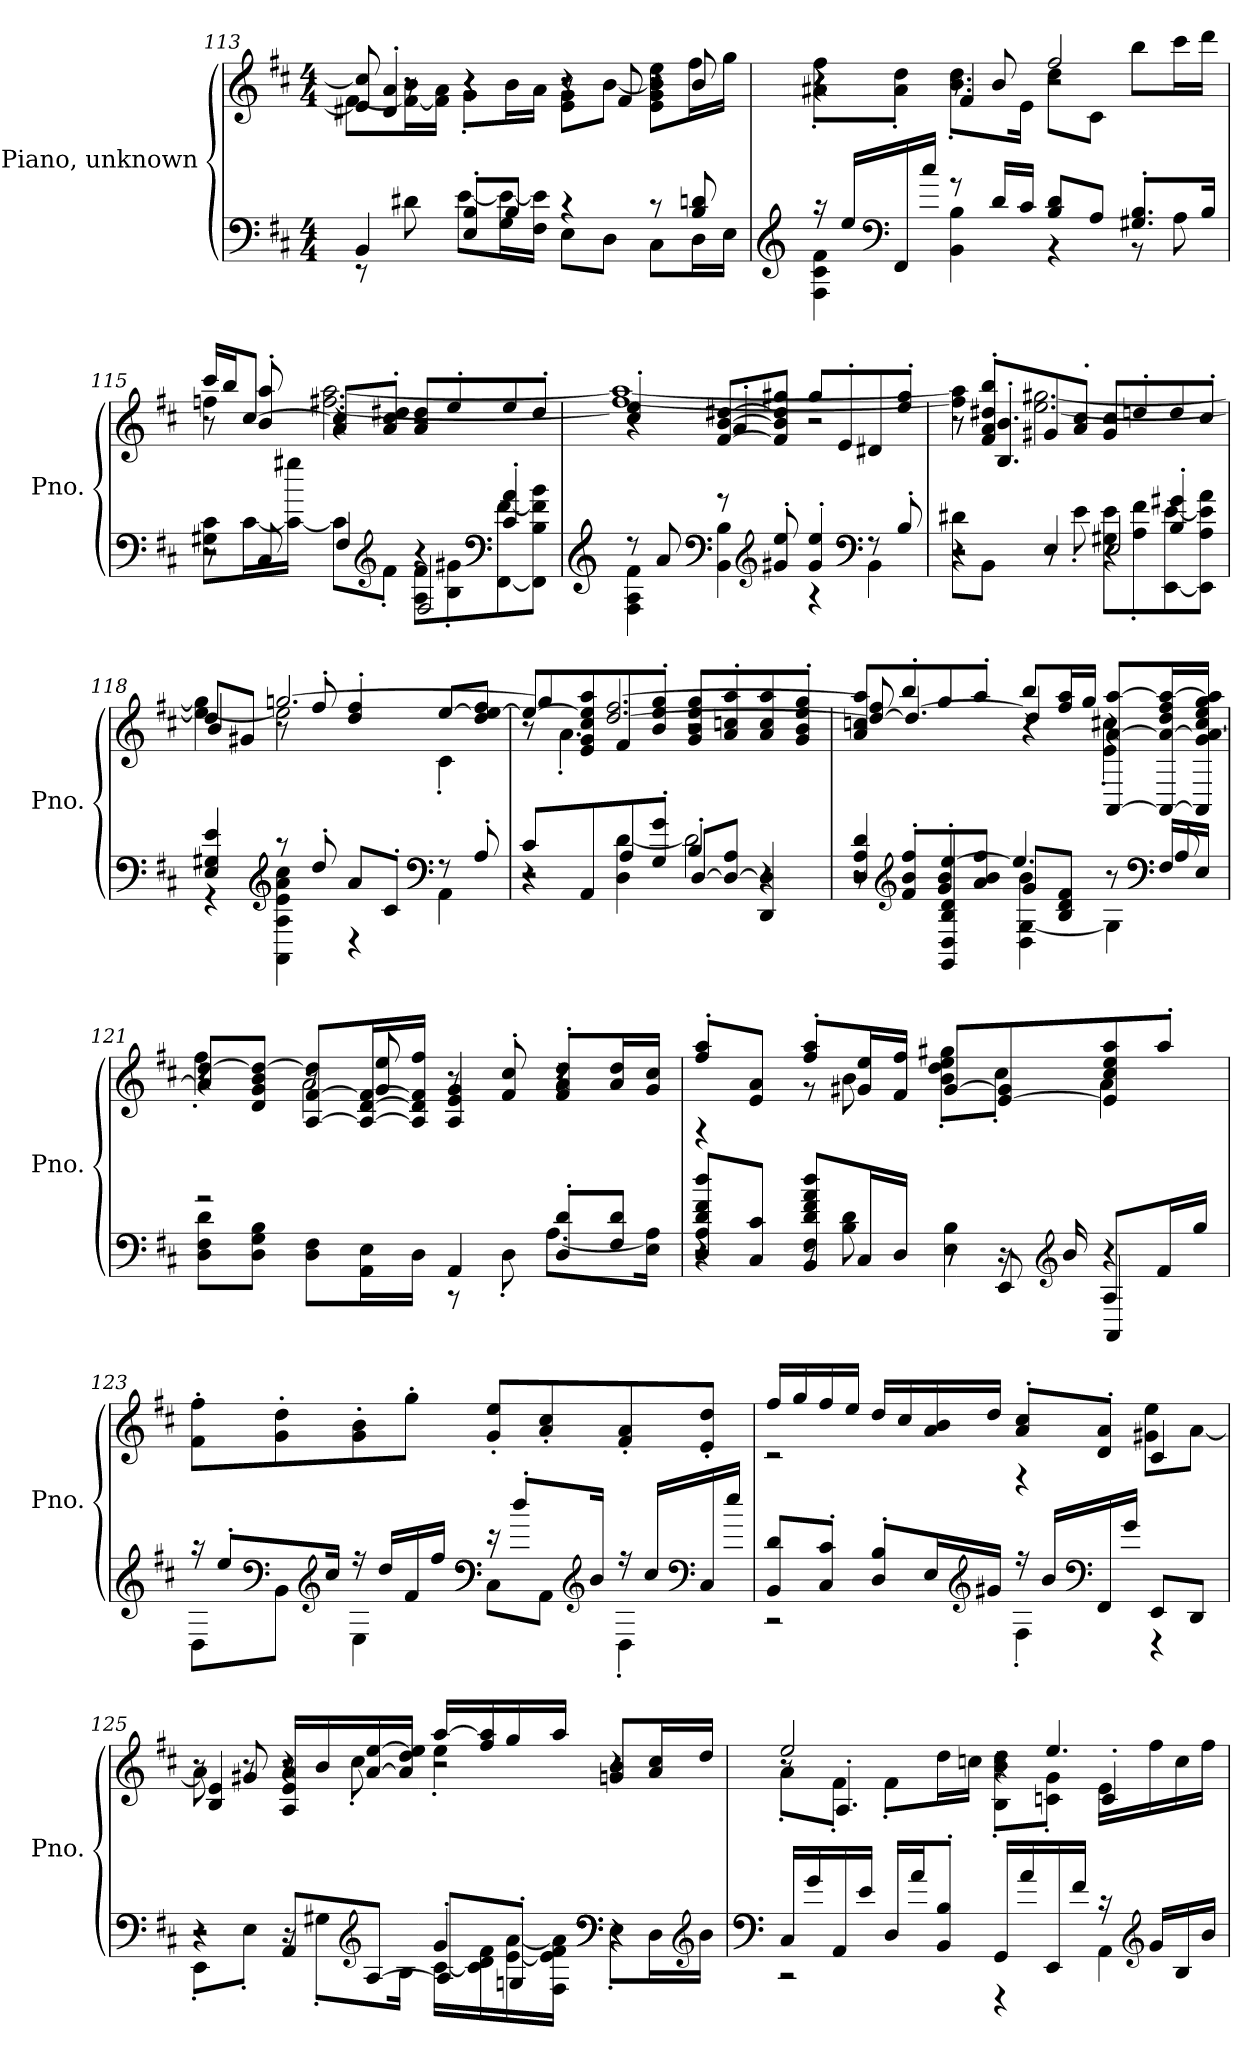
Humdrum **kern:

**kern	**kern
*part1	*part1
*staff2	*staff1
*I"Piano, unknown	*
*I'Pno.	*
*clefF4	*clefG2
*k[f#c#]	*k[f#c#]
*M4/4	*M4/4
=113	=113
*^	*^
*	*	*	*^
4BB/	8r	8e/] 8cc/]	[8f#\L	4d#X/' 4a/'
.	8d#X\	8r	16f#\_ 16b\L	.
.	.	.	16f#\] 16a\JJ	.
8E/' 8B/'L	[8e\L	4r	8g'\L	4r
8B/J	16G\ 16e\_L	.	16b\L	.
.	16F#\ 16e\]JJ	.	16a\JJ	.
4r	8E\L	4r	8e\ 8g\L	8r
.	8D\J	.	[8b\J	8f#/
8r	8C#\L	8r	8e\ 8g\ 8b\] 8ee\L	4r
8B/ 8dn/	16D\L	8b/	16ff#\L	.
.	16E\JJ	.	16gg\JJ	.
!!LO:LB:g=z	!!	!!
=114	=114	=114	=114	=114
*clefG2	*	*	*	*
16r	4F#\ 4c#\ 4f#\	4r	8a#X\' 8ff#\'L	4r
16ee/LL	.	.	.	.
*clefF4	*	*	*	*
16FF#/	.	.	8a#\' 8dd\'J	.
16cc#/JJ	.	.	.	.
8r	4BB\ 4B\	8r	8.b\' 8.dd\'L	4f#/
16d/LL	.	8b/	.	.
16c#/JJ	.	.	16e\Jk	.
8B/ 8d/L	4r	2ff#/	8dd\L	2r
8A/J	.	.	8c#\J	.
8.G#X/' 8.B/'L	8r	.	8bb\L	.
.	8A\	.	16ccc#\L	.
16B/Jk	.	.	16ddd\JJ	.
=115	=115	=115	=115	=115
*	*^	*	*	*
2r	8G#X\ 8c#\L	8r	16ccc#/LL	4ffn\	8r
.	.	.	16bb/J	.	.
.	[16c#\L	8C#/	[8cc#/J	.	8b/' 8aa/'
.	16c#\_ 16gg#X\JJ	.	.	.	.
.	8c#\L]	4F#/	8a/ 8cc#/]L	[2.ff#X\ [2.aa\	4r
*clefG2	*	*	*	*	*
.	8f#'\J	.	8a/' 8cc#/' 8dd#X/'J	.	.
4r	8A\ 8f#\L	2F#/	8a/ 8dd#/L	.	2r
.	8B\' 8g#X\'	.	8ee'/	.	.
*clefF4	*	*	*	*	*
4c#/' 4a/'	[8FF#\ [8f#\	.	8ee/	.	.
.	8FF#\] 8B\ 8f#\] 8b\J	.	8dd#'/J	.	.
*v	*v	*v	*	*	*
!!LO:PB:g=z	!!	!!
=116	=116	=116	=116
*clefG2	*	*	*
*^	*	*	*
8r	4F#\ 4A\ 4f#\	4cc#/' 4ee/'	1ff#_ 1aa_	4r
8a/	.	.	.	.
*clefF4	*	*	*	*
8r	4BB\ 4B\	[8f#/ [8b/ [8dd#X/L	.	4a'/
*clefG2	*	*	*	*
8g#X/' 8ee/'	.	8f#/] 8b/] 8dd#/] 8gg#X/J	.	.
4g#/' 4ee/'	4r	8gg#/L	.	2r
.	.	8e'/	.	.
*clefF4	*	*	*	*
8r	4BB\	8d#X/	.	.
8B'/	.	8ee/' 8gg#/'J	.	.
=117	=117	=117	=117	=117
*	*^	*	*	*
2r	8d#X\L	4r	8r	4ff#\] 4aa\]	8r
.	8BB\J	.	8f#/' 8a/' 8dd#X/' 8bb/'L	.	4.B/' 4.b/'
.	8r	4E/	8g#X/	[2.ee\ [2.gg#X\	.
.	8e'\	.	8a/' 8cc#/'J	.	.
4r	8G#X\ 8e\L	2E/	8g#/ 8cc#/L	.	2r
.	8A\' 8f#\'	.	8ddn'/	.	.
4B/' 4g#X/'	[8EE\ [8e\	.	8dd/	.	.
.	8EE\] 8A\ 8e\] 8a\J	.	8cc#'/J	.	.
*	*v	*v	*	*	*
!!LO:LB:g=z	!!	!!
=118	=118	=118	=118	=118
4E/ 4G#X/ 4e/	4r	8dd/L	4ee\_ 4gg#\]	4b/
.	.	8g#X/J	.	.
*clefG2	*	*	*	*
8r	4AA\ 4A\ 4e\ 4a\ 4cc#\	8r	2ee\]	[2.ggn/
8dd'/	.	8ff#'/	.	.
8a/L	4r	4dd/' 4ff#/'	.	.
8c#'/J	.	.	.	.
*clefF4	*	*	*	*
8r	4AA\	[8ee/L	4c#'\	.
8A'/	.	8dd/ 8ee/_ 8ff#/J	.	.
=119	=119	=119	=119	=119
*	*^	*	*	*
2r	4r	8c#/L	8ee/L_	8r	4gg/]
.	.	8AA/	8e/ 8g/ 8cc#/ 8ee/] 8aa/	4.a'\	.
.	4D\ [4d\	8A/	8f#/	.	[2.dd/ [2.ff#/
.	.	8G/' 8g/'J	8b/' 8ee/' 8gg/'J	.	.
4B'/	2d\]	[8D/L	8g/ 8b/ 8ee/ 8gg/L	2r	.
.	.	8D/_ 8A/J	8a/' 8ccn/' 8aa/'	.	.
4r	.	4DD/ 4D/]	8a/ 8cc/ 8aa/	.	.
.	.	.	8g/' 8b/' 8ee/' 8gg/'J	.	.
!!LO:LB:g=z	!!	!!
=120	=120	=120	=120	=120	=120
8r	2r	4D/ 4A/ 4d/	8a/ 8ccn/ 8aa/L	2r	8dd/_ 8ff#/]
*clefG2	*	*	*	*	*
8f#/' 8b/' 8ff#/'L	.	.	8bb'/	.	4.dd/_
8g/' 8b/'	.	4GG/ 4D/ 4B/ 4d/ [4ee/	8gg/	.	.
8a/ 8b/ 8ff#/J	.	.	8aa'/J	.	.
8g/L	4D\ [4G\ 4b\	4.ee/]	8bb/L	4r	4dd/]
8B/ 8d/ 8f#/J	.	.	16ff#/ 16aa/L	.	.
.	.	.	16gg/JJ	.	.
8r	4G\]	.	[8AA/ [8a/ [8aa/L	4e\' 4cc#X\'	4r
*clefF4	*	*	*	*	*
16F#/LL	.	8A/	16AA/_ 16a/_ 16dd/ 16ff#/ 16aa/_L	.	.
16E/JJ	.	.	16AA/] 16g/ 16a/_ 16cc#/ 16ee/ 16gg/ 16aa/]JJ	.	.
*	*v	*v	*	*	*
=121	=121	=121	=121	=121
2r	8D\ 8F#\ 8d\L	8a/] [8dd/L	4ff#'\	4r
.	8D\ 8G\ 8B\J	8d/ 8g/ 8b/ 8dd/_J	.	.
.	8D\ 8F#\L	[8A/ [8f#/ 8dd/]L	2a\	8r
.	16AA\ 16E\L	16A/_ [16d/ 16f#/_L	.	8g/' 8ee/'
.	16D\JJ	16A/] 16d/] 16f#/] 16ff#/JJ	.	.
4AA/	8r	8r	.	4A/ 4e/ 4g/
.	8D'\	8f#/' 8cc#/'	.	.
8D/' 8d/'L	[8.A\L	8f#/' 8a/' 8dd/'L	4r	4r
8F#/ 8d/J	.	16a/ 16dd/L	.	.
.	16E\ 16A\]Jk	16g/ 16cc#/JJ	.	.
*	*	*	*v	*v
!!LO:LB:g=z
=122	=122	=122	=122
*	*^	*	*
8D/ 8A/ 8d/ 8f#/ 8dd/L	4r	2r	8ff#/' 8aa/'L	4r
8C#/ 8c#/J	.	.	8e/ 8a/J	.
8BB/ 8F#/ 8d/ 8f#/ 8a/ 8dd/L	8r	.	8ff#/' 8aa/'L	8r
16C#/L	8B\ 8d\	.	16g#X/ 16ee/L	8b\
16D/JJ	.	.	16f#/ 16ff#/JJ	.
8r	4E\ 4B\	8r	[8g#/L	8b\' 8dd\' 8ee\' 8gg#X\'L
16r	.	8EE/	[8e/ 8g#/]	8cc#'\J
*clefG2	*	*	*	*
16b/	.	.	.	.
8A/L	4r	4AA/	8e/] 8cc#/ 8ee/ 8aa/	4a\
16f#/L	.	.	8aa'/J	.
16gg/JJ	.	.	.	.
*	*v	*v	*	*
*	*	*v	*v
=123	=123	=123
16r	8D\L	8f#\' 8ff#\'L
8ee'/L	.	.
*clefF4	*	*
.	8BB\J	8g\' 8dd\'
*clefG2	*	*
16cc#/Jk	.	.
16r	4E\	8g\' 8b\'
16dd/LL	.	.
16f#/	.	8gg'\J
16ff#/JJ	.	.
*clefF4	*	*
16r	8C#\L	8g/' 8ee/'L
8dd'/L	.	.
.	8AA\J	8a/' 8cc#/'
*clefG2	*	*
16b/Jk	.	.
16r	4D'\	8f#/' 8a/'
16cc#/LL	.	.
*clefF4	*	*
16C#/	.	8e/' 8dd/'J
16ee/JJ	.	.
!!LO:LB:g=z
=124	=124	=124
*	*	*^
8BB/ 8d/L	2r	16ff#/LL	2r
.	.	16gg/	.
8C#/' 8c#/'J	.	16ff#/	.
.	.	16ee/JJ	.
8D/' 8B/'L	.	16dd/LL	.
.	.	16cc#/	.
16E/L	.	16a/ 16b/	.
*clefG2	*	*	*
16g#X/JJ	.	16dd/JJ	.
16r	4F#'\	8a/' 8cc#/'L	4r
16b/LL	.	.	.
*clefF4	*	*	*
16FF#/	.	8d/' 8a/'J	.
16g#/JJ	.	.	.
8EE/L	4r	4c#/	8g#X\ 8ee\L
8DD/J	.	.	[8a\J
!!LO:LB:g=z
=125	=125	=125	=125
*	*^	*	*^
2r	8EE'\L	4r	8r	8a\]	4B/ 4e/
.	8E'\J	.	8g#X/	8r	.
.	16r	8AA/L	16A/ 16e/ 16a/LL	8r	4r
.	8G#X'\L	.	16b/	.	.
*clefG2	*	*	*	*	*
.	.	[8A/J	[16a/ [16ee/	8cc#'\	.
.	16B\Jk	.	16a/] 16dd/ 16ee/]JJ	.	.
4g'/	[16c#\LL	8A/L]	[16aa/LL	4ee'\	2r
.	16c#\] 16d\ 16f#\	.	16ff#/ 16aa/]	.	.
.	[16e\ [16a\	8Gn'/J	16gg/	.	.
.	16F#\ 16e\] 16f#\ 16a\]JJ	.	16aa/JJ	.	.
*clefF4	*	*	*	*	*
4r	8E'\L	4r	8gn/ 8b/L	4r	.
.	16D\L	.	16a/ 16cc#/L	.	.
*clefG2	*	*	*	*	*
.	16b\JJ	.	16dd/JJ	.	.
*v	*v	*v	*	*	*
!!LO:PB:g=z	!!	!!
=126	=126	=126	=126
*clefF4	*	*	*
*^	*	*	*
16C#/LL	2r	2ee/	8a'\L	8r
16g/	.	.	.	.
16AA/	.	.	8f#'\J	4.A'/
16e/JJ	.	.	.	.
16D/LL	.	.	8f#'\L	.
16a/J	.	.	.	.
8BB/' 8B/'J	.	.	16dd\L	.
.	.	.	16ccn\JJ	.
16GG/LL	4r	8r	8B\' 8b\' 8dd\'L	4r
16a/	.	.	.	.
16EE/	.	4.ee/	8cn\' 8g\'J	.
16f#/JJ	.	.	.	.
16r	4AA\	.	16e\LL	4c'/
*clefG2	*	*	*	*
16g/LL	.	.	16ff#\	.
16B/	.	.	16cc\	.
16b/JJ	.	.	16ff#\JJ	.
*v	*v	*	*	*
*	*v	*v	*v
=	=
*-	*-
